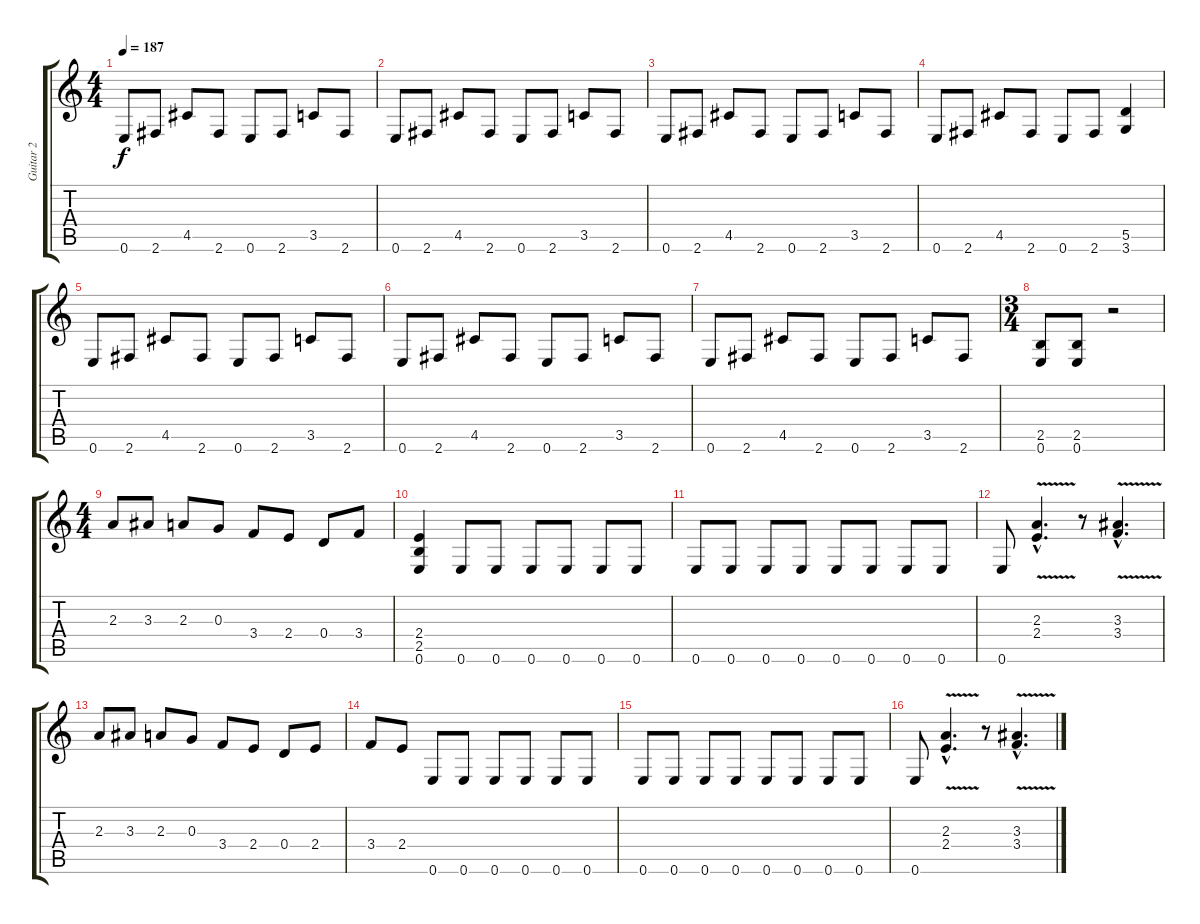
\track ("Guitar 2" "Guitar 2") {instrument distortionguitar}
\staff {score tabs}
\tuning (E4 B3 G3 D3 A2 E2) {hide}
\ts (4 4)
\tempo 187
\clef g2
\ks c
0.6.8{dy f} 2.6.8 4.5.8 2.6.8 0.6.8 2.6.8 3.5.8 2.6.8 |
0.6.8 2.6.8 4.5.8 2.6.8 0.6.8 2.6.8 3.5.8 2.6.8 |
0.6.8 2.6.8 4.5.8 2.6.8 0.6.8 2.6.8 3.5.8 2.6.8 |
0.6.8 2.6.8 4.5.8 2.6.8 0.6.8 2.6.8 (5.5 3.6).4 |
0.6.8 2.6.8 4.5.8 2.6.8 0.6.8 2.6.8 3.5.8 2.6.8 |
0.6.8 2.6.8 4.5.8 2.6.8 0.6.8 2.6.8 3.5.8 2.6.8 |
0.6.8 2.6.8 4.5.8 2.6.8 0.6.8 2.6.8 3.5.8 2.6.8 |
\ts (3 4)
(2.5 0.6).8 (2.5 0.6).8 r.2 |
\ts (4 4)
2.3.8 3.3.8 2.3.8 0.3.8 3.4.8 2.4.8 0.4.8 3.4.8 |
(2.4 2.5 0.6).4 0.6.8 0.6.8 0.6.8 0.6.8 0.6.8 0.6.8 |
0.6.8 0.6.8 0.6.8 0.6.8 0.6.8 0.6.8 0.6.8 0.6.8 |
0.6.8 (2.3{v hac} 2.4{v hac}).4{d} r.8 (3.3{v hac} 3.4{v hac}).4{d} |
2.3.8 3.3.8 2.3.8 0.3.8 3.4.8 2.4.8 0.4.8 2.4.8 |
3.4.8 2.4.8 0.6.8 0.6.8 0.6.8 0.6.8 0.6.8 0.6.8 |
0.6.8 0.6.8 0.6.8 0.6.8 0.6.8 0.6.8 0.6.8 0.6.8 |
0.6.8 (2.3{v hac} 2.4{v hac}).4{d} r.8 (3.3{v hac} 3.4{v hac}).4{d}
